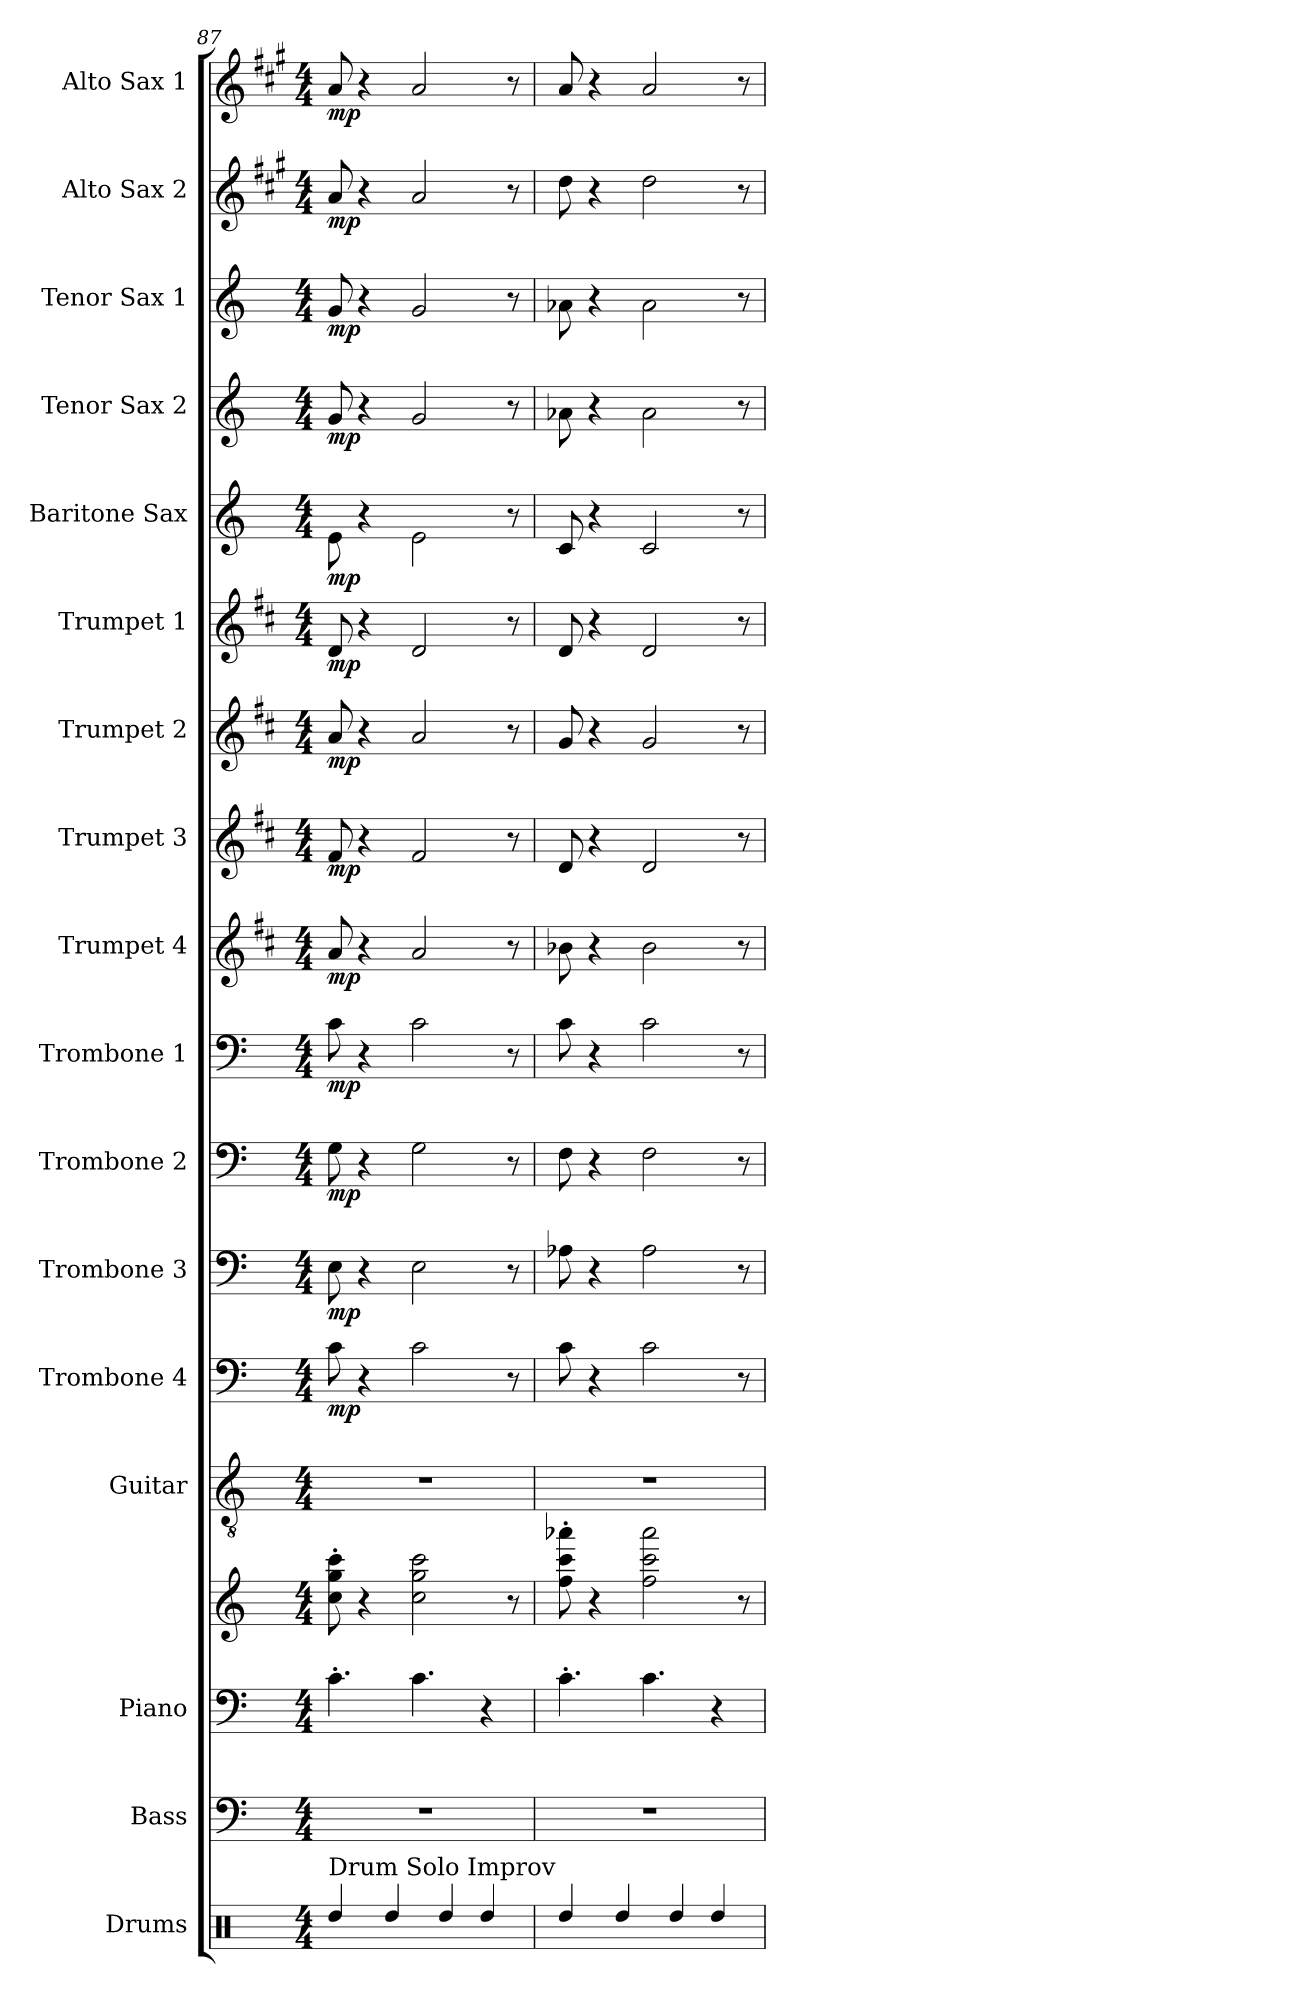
**kern	**kern	**kern	**kern	**kern	**kern	**dynam	**kern	**dynam	**kern	**dynam	**kern	**dynam	**kern	**dynam	**kern	**dynam	**kern	**dynam	**kern	**dynam	**kern	**dynam	**kern	**dynam	**kern	**dynam	**kern	**dynam	**kern	**dynam
*part17	*part16	*part15	*part15	*part14	*part13	*part13	*part12	*part12	*part11	*part11	*part10	*part10	*part9	*part9	*part8	*part8	*part7	*part7	*part6	*part6	*part5	*part5	*part4	*part4	*part3	*part3	*part2	*part2	*part1	*part1
*staff18	*staff17	*staff16	*staff15	*staff14	*staff13	*staff13	*staff12	*staff12	*staff11	*staff11	*staff10	*staff10	*staff9	*staff9	*staff8	*staff8	*staff7	*staff7	*staff6	*staff6	*staff5	*staff5	*staff4	*staff4	*staff3	*staff3	*staff2	*staff2	*staff1	*staff1
*I"Drums	*I"Bass	*I"Piano	*	*I"Guitar	*I"Trombone 4	*	*I"Trombone 3	*	*I"Trombone 2	*	*I"Trombone 1	*	*I"Trumpet 4	*	*I"Trumpet 3	*	*I"Trumpet 2	*	*I"Trumpet 1	*	*I"Baritone Sax	*	*I"Tenor Sax 2	*	*I"Tenor Sax 1	*	*I"Alto Sax 2	*	*I"Alto Sax 1	*
*I'Drums	*I'Bass	*I'Piano	*	*I'Gtr.	*I'Tbn. 4	*	*I'Tbn. 3	*	*I'Tbn. 2	*	*I'Tbn. 1	*	*I'Tpt. 4	*	*I'Tpt. 3	*	*I'Tpt. 2	*	*I'Tpt. 1	*	*I'Bari	*	*I'Tenor 2	*	*I'Tenor 1	*	*I'Alto 2	*	*I'Alto 1	*
*clefX	*clefF4	*clefF4	*clefG2	*clefGv2	*clefF4	*	*clefF4	*	*clefF4	*	*clefF4	*	*clefG2	*	*clefG2	*	*clefG2	*	*clefG2	*	*clefG2	*	*clefG2	*	*clefG2	*	*clefG2	*	*clefG2	*
*	*ITrd7c12	*	*	*	*	*	*	*	*	*	*	*	*ITrd1c2	*	*ITrd1c2	*	*ITrd1c2	*	*ITrd1c2	*	*ITrd12c21	*	*ITrd8c14	*	*ITrd8c14	*	*ITrd5c9	*	*ITrd5c9	*
*k[]	*k[]	*k[]	*k[]	*k[]	*k[]	*	*k[]	*	*k[]	*	*k[]	*	*k[]	*	*k[]	*	*k[]	*	*k[]	*	*k[]	*	*k[]	*	*k[]	*	*k[]	*	*k[]	*
*M4/4	*M4/4	*M4/4	*M4/4	*M4/4	*M4/4	*	*M4/4	*	*M4/4	*	*M4/4	*	*M4/4	*	*M4/4	*	*M4/4	*	*M4/4	*	*M4/4	*	*M4/4	*	*M4/4	*	*M4/4	*	*M4/4	*
=87	=87	=87	=87	=87	=87	=87	=87	=87	=87	=87	=87	=87	=87	=87	=87	=87	=87	=87	=87	=87	=87	=87	=87	=87	=87	=87	=87	=87	=87	=87
!LO:TX:a:t=Drum Solo Improv	!	!	!	!	!	!	!	!	!	!	!	!	!	!	!	!	!	!	!	!	!	!	!	!	!	!	!	!	!	!
!	!	!	!	!	!	!LO:DY:b	!	!LO:DY:b	!	!LO:DY:b	!	!LO:DY:b	!	!LO:DY:b	!	!LO:DY:b	!	!LO:DY:b	!	!LO:DY:b	!	!LO:DY:b	!	!LO:DY:b	!	!LO:DY:b	!	!LO:DY:b	!	!LO:DY:b
4Rdd/	1r	4.c'\	8cc\' 8gg\' 8ccc\'	1r	8c\	mp	8E\	mp	8G\	mp	8c\	mp	8g/	mp	8e/	mp	8g/	mp	8c/	mp	8E\	mp	8G/	mp	8G/	mp	8c/	mp	8c/	mp
.	.	.	4r	.	4r	.	4r	.	4r	.	4r	.	4r	.	4r	.	4r	.	4r	.	4r	.	4r	.	4r	.	4r	.	4r	.
4Rdd/	.	.	.	.	.	.	.	.	.	.	.	.	.	.	.	.	.	.	.	.	.	.	.	.	.	.	.	.	.	.
.	.	4.c\	2cc\ 2gg\ 2ccc\	.	2c\	.	2E\	.	2G\	.	2c\	.	2g/	.	2e/	.	2g/	.	2c/	.	2E\	.	2G/	.	2G/	.	2c/	.	2c/	.
4Rdd/	.	.	.	.	.	.	.	.	.	.	.	.	.	.	.	.	.	.	.	.	.	.	.	.	.	.	.	.	.	.
4Rdd/	.	4r	.	.	.	.	.	.	.	.	.	.	.	.	.	.	.	.	.	.	.	.	.	.	.	.	.	.	.	.
.	.	.	8r	.	8r	.	8r	.	8r	.	8r	.	8r	.	8r	.	8r	.	8r	.	8r	.	8r	.	8r	.	8r	.	8r	.
=88	=88	=88	=88	=88	=88	=88	=88	=88	=88	=88	=88	=88	=88	=88	=88	=88	=88	=88	=88	=88	=88	=88	=88	=88	=88	=88	=88	=88	=88	=88
4Rdd/	1r	4.c'\	8ff\' 8ccc\' 8aaa-X\'	1r	8c\	.	8A-X\	.	8F\	.	8c\	.	8a-X\	.	8c/	.	8f/	.	8c/	.	8C/	.	8A-X\	.	8A-X\	.	8f\	.	8c/	.
.	.	.	4r	.	4r	.	4r	.	4r	.	4r	.	4r	.	4r	.	4r	.	4r	.	4r	.	4r	.	4r	.	4r	.	4r	.
4Rdd/	.	.	.	.	.	.	.	.	.	.	.	.	.	.	.	.	.	.	.	.	.	.	.	.	.	.	.	.	.	.
.	.	4.c\	2ff\ 2ccc\ 2aaa-\	.	2c\	.	2A-\	.	2F\	.	2c\	.	2a-\	.	2c/	.	2f/	.	2c/	.	2C/	.	2A-\	.	2A-\	.	2f\	.	2c/	.
4Rdd/	.	.	.	.	.	.	.	.	.	.	.	.	.	.	.	.	.	.	.	.	.	.	.	.	.	.	.	.	.	.
4Rdd/	.	4r	.	.	.	.	.	.	.	.	.	.	.	.	.	.	.	.	.	.	.	.	.	.	.	.	.	.	.	.
.	.	.	8r	.	8r	.	8r	.	8r	.	8r	.	8r	.	8r	.	8r	.	8r	.	8r	.	8r	.	8r	.	8r	.	8r	.
=	=	=	=	=	=	=	=	=	=	=	=	=	=	=	=	=	=	=	=	=	=	=	=	=	=	=	=	=	=	=
*-	*-	*-	*-	*-	*-	*-	*-	*-	*-	*-	*-	*-	*-	*-	*-	*-	*-	*-	*-	*-	*-	*-	*-	*-	*-	*-	*-	*-	*-	*-
